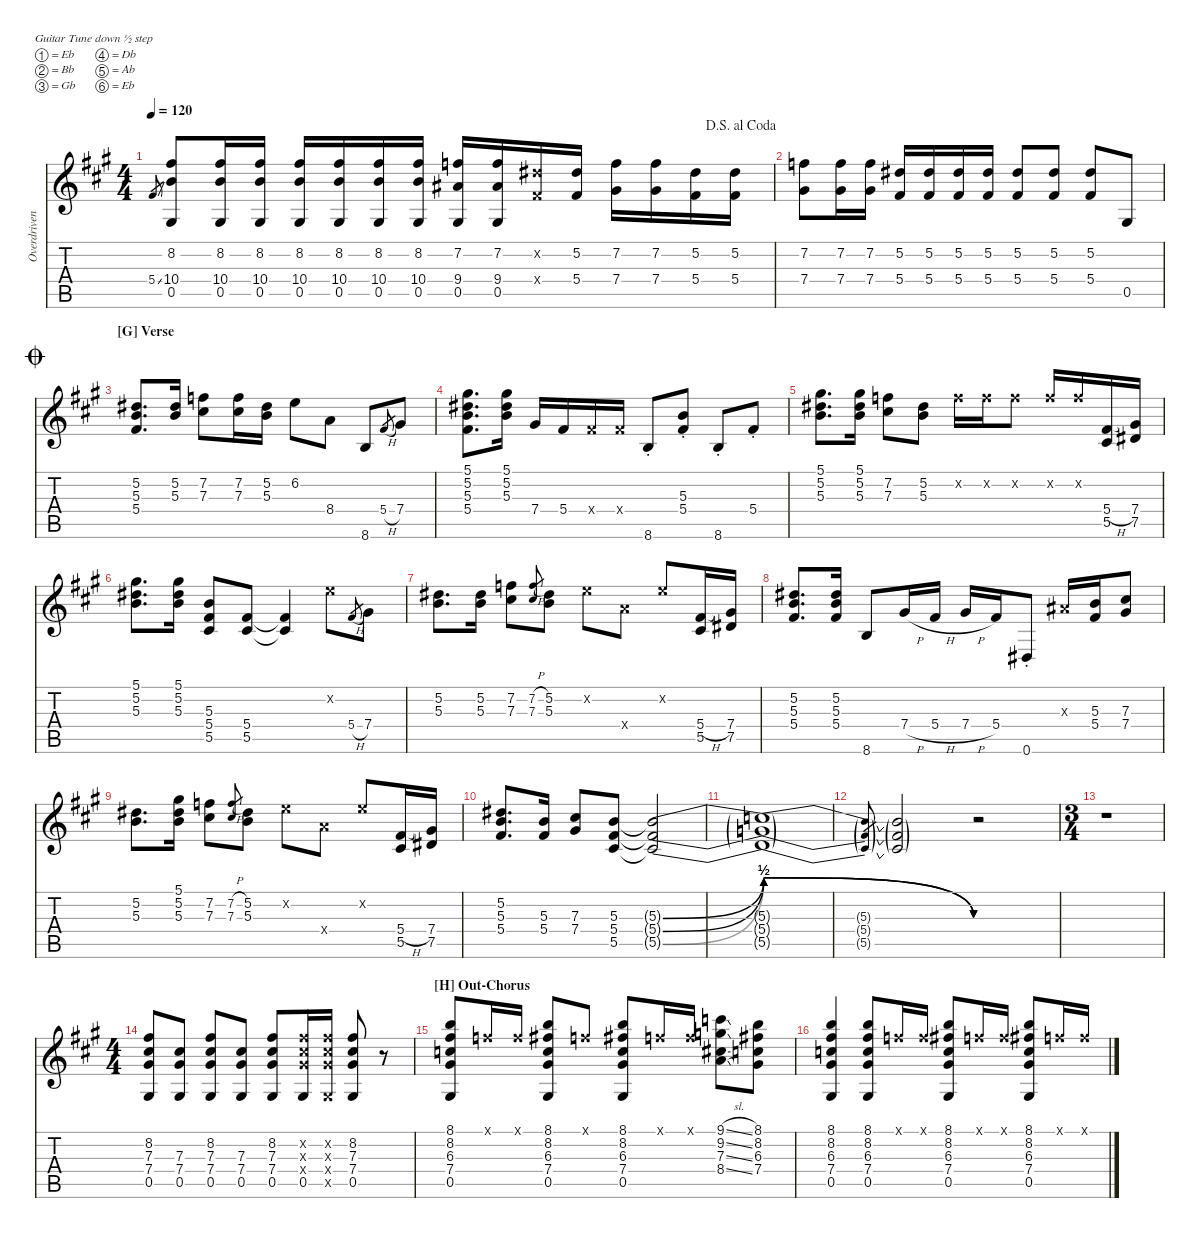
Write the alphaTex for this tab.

\defaultSystemsLayout 4
\hideDynamics
\bracketExtendMode nobrackets
\otherSystemsTrackNameOrientation horizontal
\track ("Overdriven Gtr. Tuned Down 1/2 Step" "Overdriven") {instrument overdrivenguitar}
\staff {score tabs}
\tuning (Eb4 Bb3 Gb3 Db3 Ab2 Eb2)
\ts (4 4)
\jump dalsegnoalcoda
\tempo 120
\clef g2
\ks a
5.4{ss acc #}.8{gr dy mf beam Up} (8.2{acc #} 10.4{acc forcenatural} 0.5{acc #}).8{beam Up} (8.2{acc #} 10.4{acc forcenatural} 0.5{acc #}).16{beam Up} (8.2{acc #} 10.4{acc forcenatural} 0.5{acc #}).16{beam Up} (8.2{acc #} 10.4{acc forcenatural} 0.5{acc #}).16{beam Up} (8.2{acc #} 10.4{acc forcenatural} 0.5{acc #}).16{beam Up} (8.2{acc #} 10.4{acc forcenatural} 0.5{acc #}).16{beam Up} (8.2{acc #} 10.4{acc forcenatural} 0.5{acc #}).16{beam Up} (7.2{acc forcenatural} 9.4{acc #} 0.5{acc #}).16{beam Up} (7.2{acc forcenatural} 9.4{acc #} 0.5{acc #}).16{beam Up} (5.2{x acc #} 5.4{x acc #}).16{beam Up} (5.2{acc #} 5.4{acc #}).16{beam Up} (7.2{acc forcenatural} 7.4{acc #}).16{beam Down} (7.2{acc forcenatural} 7.4{acc #}).16{beam Down} (5.2{acc #} 5.4{acc #}).16{beam Down} (5.2{acc #} 5.4{acc #}).16{beam Down} |
(7.2{acc forcenatural} 7.4{acc #}).8{beam Down} (7.2{acc forcenatural} 7.4{acc #}).16{beam Down} (7.2{acc forcenatural} 7.4{acc #}).16{beam Down} (5.2{acc #} 5.4{acc #}).16{beam Up} (5.2{acc #} 5.4{acc #}).16{beam Up} (5.2{acc #} 5.4{acc #}).16{beam Up} (5.2{acc #} 5.4{acc #}).16{beam Up} (5.2{acc #} 5.4{acc #}).8{beam Up} (5.2{acc #} 5.4{acc #}).8{beam Up} (5.2{acc #} 5.4{acc #}).8{beam Up} 0.5{acc #}.8{beam Up} |
\section ("G" "Verse")
\jump coda
(5.2{acc #} 5.3{acc forcenatural} 5.4{acc #}).8{d beam Up} (5.2{acc #} 5.3{acc forcenatural}).16{beam Up} (7.2{acc forcenatural} 7.3{acc #}).8{beam Down} (7.2{acc forcenatural} 7.3{acc #}).16{beam Down} (5.2{acc #} 5.3{acc forcenatural}).16{beam Down} 6.2{acc forcenatural}.8{beam Down} 8.4{acc forcenatural}.8{beam Down} 8.6{acc forcenatural}.8{beam Up} 5.4{h acc #}.8{gr beam Up} 7.4{acc #}.8{beam Up} |
(5.1{acc #} 5.2{acc #} 5.3{acc forcenatural} 5.4{acc #}).8{d beam Down} (5.1{acc #} 5.2{acc #} 5.3{acc forcenatural}).16{beam Down} 7.4{acc #}.16{beam Up} 5.4{acc #}.16{beam Up} 5.4{x acc #}.16{beam Up} 5.4{x acc #}.16{beam Up} 8.6{st acc forcenatural}.8{beam Up} (5.3{st acc forcenatural} 5.4{st acc #}).8{beam Up} 8.6{st acc forcenatural}.8{beam Up} 5.4{st acc #}.8{beam Up} |
(5.1{acc #} 5.2{acc #} 5.3{acc forcenatural}).8{d beam Down} (5.1{acc #} 5.2{acc #} 5.3{acc forcenatural}).16{beam Down} (7.2{acc forcenatural} 7.3{acc #}).8{beam Down} (5.2{acc #} 5.3{acc forcenatural}).8{beam Down} 7.2{x acc forcenatural}.16{beam Down} 7.2{x acc forcenatural}.16{beam Down} 7.2{x acc forcenatural}.8{beam Down} 7.2{x acc forcenatural}.16{beam Up} 7.2{x acc forcenatural}.16{beam Up} (5.4{h acc #} 5.5{acc #}).16{beam Up} (7.4{acc #} 7.5{acc #}).16{beam Up} |
(5.1{acc #} 5.2{acc #} 5.3{acc forcenatural}).8{d beam Down} (5.1{acc #} 5.2{acc #} 5.3{acc forcenatural}).16{beam Down} (5.3{acc forcenatural} 5.4{acc #} 5.5{acc #}).8{beam Up} (5.4{acc #} 5.5{acc #}).8{beam Up} (5.4{t acc #} 5.5{t acc #}).4{beam Up} 6.2{x acc forcenatural}.8{beam Down} 5.4{h acc #}.8{gr beam Up} 7.4{acc #}.8{beam Down} |
(5.2{acc #} 5.3{acc forcenatural}).8{d beam Down} (5.2{acc #} 5.3{acc forcenatural}).16{beam Down} (7.2{acc forcenatural} 7.3{acc #}).8{beam Down} (7.2{h acc forcenatural} 7.3{acc #}).8{gr beam Up} (5.2{acc #} 5.3{acc forcenatural}).8{beam Down} 6.2{x acc forcenatural}.8{beam Down} 8.4{x acc forcenatural}.8{beam Down} 6.2{x acc forcenatural}.8{beam Up} (5.4{h acc #} 5.5{acc #}).16{beam Up} (7.4{acc #} 7.5{acc #}).16{beam Up} |
(5.2{acc #} 5.3{acc forcenatural} 5.4{acc #}).8{d beam Up} (5.2{acc #} 5.3{acc forcenatural} 5.4{acc #}).16{beam Up} 8.6{acc forcenatural}.8{beam Up} 7.4{h acc #}.16{beam Up} 5.4{h acc #}.16{beam Up} 7.4{h acc #}.16{beam Up} 5.4{acc #}.16{beam Up} 0.6{st acc #}.8{beam Up} 4.3{x acc #}.16{beam Up} (5.3{acc forcenatural} 5.4{acc #}).16{beam Up} (7.3{acc #} 7.4{acc #}).8{beam Up} |
(5.2{acc #} 5.3{acc forcenatural}).8{d beam Down} (5.1{acc #} 5.2{acc #} 5.3{acc forcenatural}).16{beam Down} (7.2{acc forcenatural} 7.3{acc #}).8{beam Down} (7.2{h acc forcenatural} 7.3{acc #}).8{gr beam Up} (5.2{acc #} 5.3{acc forcenatural}).8{beam Down} 6.2{x acc forcenatural}.8{beam Down} 8.4{x acc forcenatural}.8{beam Down} 6.2{x acc forcenatural}.8{beam Up} (5.4{h acc #} 5.5{acc #}).16{beam Up} (7.4{acc #} 7.5{acc #}).16{beam Up} |
(5.2{acc #} 5.3{acc forcenatural} 5.4{acc #}).8{d beam Up} (5.3{acc forcenatural} 5.4{acc #}).16{beam Up} (7.3{acc #} 7.4{acc #}).8{beam Up} (5.3{acc forcenatural} 5.4{acc #} 5.5{acc #}).8{beam Up} (5.3{be (bend 0 0 60 2) t acc forcenatural} 5.4{be (bend 0 0 60 2) t acc #} 5.5{be (bend 0 0 60 2) t acc #}).2{beam Up} |
(5.3{be (release 0 2 60 0) t} 5.4{be (release 0 2 60 0) t} 5.5{be (release 0 2 60 0) t}).1{beam Up} |
(5.3{t acc forcenatural} 5.4{t acc #} 5.5{t acc #}).8{gr beam Up} (5.3{t acc forcenatural} 5.4{t acc #} 5.5{t acc #}).2{beam Up} r.2{beam Up} |
\ts (3 4)
r.1{beam Down} |
\ts (4 4)
(8.2{acc #} 7.3{acc #} 7.4{acc #} 0.5{acc #}).8{beam Up} (7.3{acc #} 7.4{acc #} 0.5{acc #}).8{beam Up} (8.2{acc #} 7.3{acc #} 7.4{acc #} 0.5{acc #}).8{beam Up} (7.3{acc #} 7.4{acc #} 0.5{acc #}).8{beam Up} (8.2{acc #} 7.3{acc #} 7.4{acc #} 0.5{acc #}).8{beam Up} (8.2{x acc #} 7.3{x acc #} 7.4{x acc #} 0.5{acc #}).16{beam Up} (8.2{x acc #} 7.3{x acc #} 7.4{x acc #} 0.5{x acc #}).16{beam Up} (8.2{acc #} 7.3{acc #} 7.4{acc #} 0.5{acc #}).8{beam Up} r.8{beam Up} |
\section ("H" "Out-Chorus")
(8.1{acc forcenatural} 8.2{acc #} 6.3{acc forcenatural} 7.4{acc #} 0.5{acc #}).8{beam Up} 2.1{x acc forcenatural}.16{beam Up} 2.1{x acc forcenatural}.16{beam Up} (8.1{acc forcenatural} 8.2{acc #} 6.3{acc forcenatural} 7.4{acc #} 0.5{acc #}).8{beam Up} 2.1{x acc forcenatural}.8{beam Up} (8.1{acc forcenatural} 8.2{acc #} 6.3{acc forcenatural} 7.4{acc #} 0.5{acc #}).8{beam Up} 2.1{x acc forcenatural}.16{beam Up} 2.1{x acc forcenatural}.16{beam Up} (9.1{sl acc forcenatural} 9.2{sl acc forcenatural} 7.3{sl acc #} 8.4{sl acc forcenatural}).8{beam Down} (8.1{acc forcenatural} 8.2{acc #} 6.3{acc forcenatural} 7.4{acc #}).8{beam Down} |
(8.1{acc forcenatural} 8.2{acc #} 6.3{acc forcenatural} 7.4{acc #} 0.5{acc #}).4{beam Up} (8.1{acc forcenatural} 8.2{acc #} 6.3{acc forcenatural} 7.4{acc #} 0.5{acc #}).8{beam Up} 2.1{x acc forcenatural}.16{beam Up} 2.1{x acc forcenatural}.16{beam Up} (8.1{acc forcenatural} 8.2{acc #} 6.3{acc forcenatural} 7.4{acc #} 0.5{acc #}).8{beam Up} 2.1{x acc forcenatural}.16{beam Up} 2.1{x acc forcenatural}.16{beam Up} (8.1{acc forcenatural} 8.2{acc #} 6.3{acc forcenatural} 7.4{acc #} 0.5{acc #}).8{beam Up} 2.1{x acc forcenatural}.16{beam Up} 2.1{x acc forcenatural}.16{beam Up}
